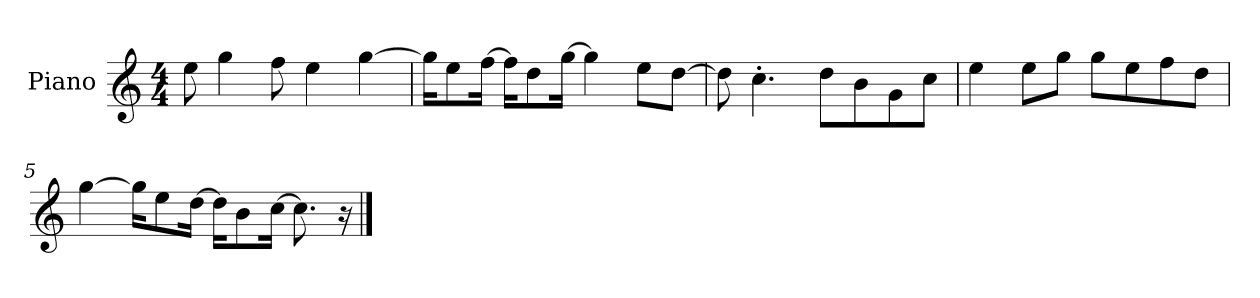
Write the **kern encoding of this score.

**kern
*part1
*staff1
*I"Piano
*I'P-no
*clefG2
*k[]
*M4/4
*MM90
=1
8ee\
4gg\
8ff\
4ee\
[4gg\
=2
16gg\KL]
8ee\
[16ff\Jk
16ff\KL]
8dd\
[16gg\Jk
4gg\]
8ee\L
[8dd\J
=3
8dd\]
4.cc'\
8dd\L
8b\
8g\
8cc\J
=4
4ee\
8ee\L
8gg\J
8gg\L
8ee\
8ff\
8dd\J
=5
[4gg\
16gg\KL]
8ee\
[16dd\Jk
16dd\KL]
8b\
[16cc\Jk
8.cc\]
16r
==
*-
